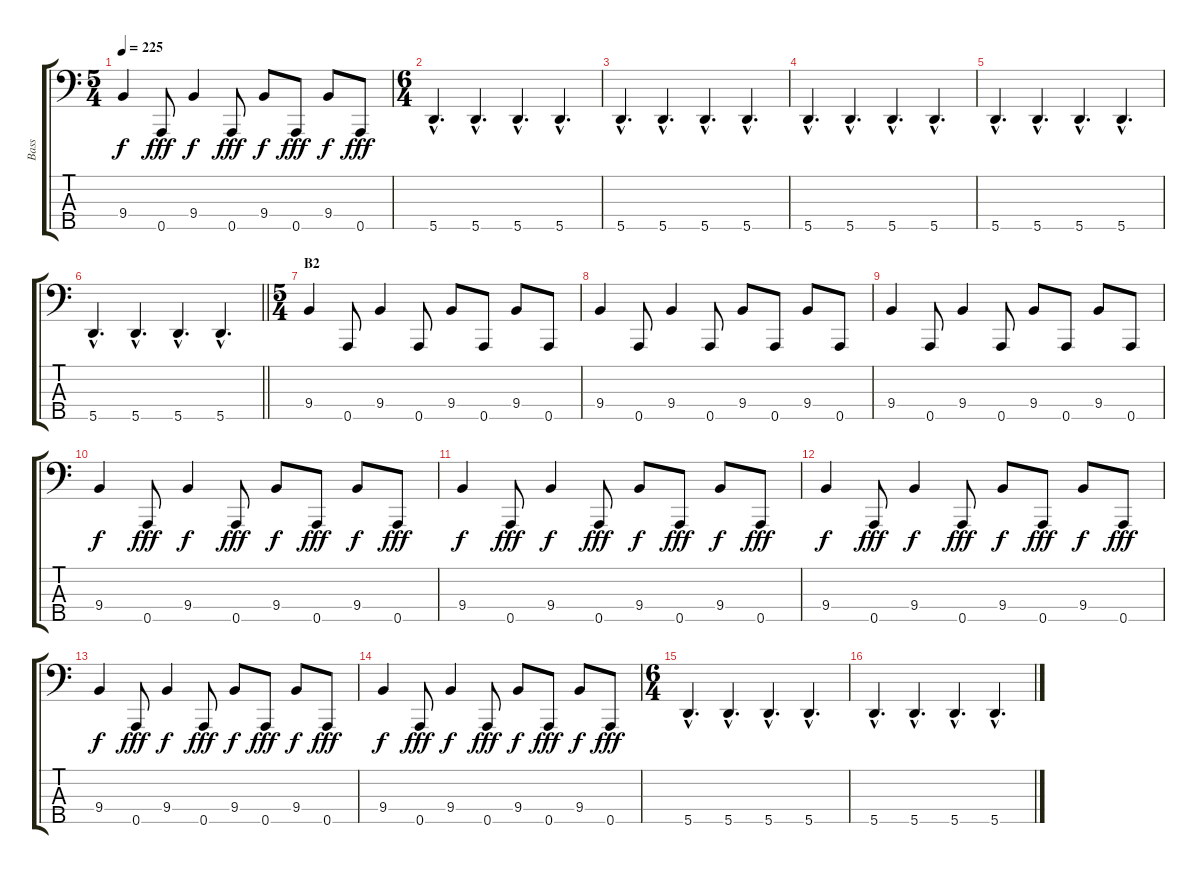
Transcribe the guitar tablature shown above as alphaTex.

\track ("Bass" "Bass") {instrument slapbass2}
\staff {score tabs}
\tuning (F2 C2 G1 D1 A0) {hide}
\ts (5 4)
\tempo 225
\clef f4
\ks c
9.4.4{dy f} 0.5.8{dy fff} 9.4.4{dy f} 0.5.8{dy fff} 9.4.8{dy f} 0.5.8{dy fff} 9.4.8{dy f} 0.5.8{dy fff} |
\ts (6 4)
5.5{hac}.4{d} 5.5{hac}.4{d} 5.5{hac}.4{d} 5.5{hac}.4{d} |
5.5{hac}.4{d} 5.5{hac}.4{d} 5.5{hac}.4{d} 5.5{hac}.4{d} |
5.5{hac}.4{d} 5.5{hac}.4{d} 5.5{hac}.4{d} 5.5{hac}.4{d} |
5.5{hac}.4{d} 5.5{hac}.4{d} 5.5{hac}.4{d} 5.5{hac}.4{d} |
\barLineRight lightlight
5.5{hac}.4{d} 5.5{hac}.4{d} 5.5{hac}.4{d} 5.5{hac}.4{d} |
\ts (5 4)
\section ("" "B2")
9.4.4 0.5.8 9.4.4 0.5.8 9.4.8 0.5.8 9.4.8 0.5.8 |
9.4.4 0.5.8 9.4.4 0.5.8 9.4.8 0.5.8 9.4.8 0.5.8 |
9.4.4 0.5.8 9.4.4 0.5.8 9.4.8 0.5.8 9.4.8 0.5.8 |
9.4.4{dy f} 0.5.8{dy fff} 9.4.4{dy f} 0.5.8{dy fff} 9.4.8{dy f} 0.5.8{dy fff} 9.4.8{dy f} 0.5.8{dy fff} |
9.4.4{dy f} 0.5.8{dy fff} 9.4.4{dy f} 0.5.8{dy fff} 9.4.8{dy f} 0.5.8{dy fff} 9.4.8{dy f} 0.5.8{dy fff} |
9.4.4{dy f} 0.5.8{dy fff} 9.4.4{dy f} 0.5.8{dy fff} 9.4.8{dy f} 0.5.8{dy fff} 9.4.8{dy f} 0.5.8{dy fff} |
9.4.4{dy f} 0.5.8{dy fff} 9.4.4{dy f} 0.5.8{dy fff} 9.4.8{dy f} 0.5.8{dy fff} 9.4.8{dy f} 0.5.8{dy fff} |
9.4.4{dy f} 0.5.8{dy fff} 9.4.4{dy f} 0.5.8{dy fff} 9.4.8{dy f} 0.5.8{dy fff} 9.4.8{dy f} 0.5.8{dy fff} |
\ts (6 4)
5.5{hac}.4{d} 5.5{hac}.4{d} 5.5{hac}.4{d} 5.5{hac}.4{d} |
5.5{hac}.4{d} 5.5{hac}.4{d} 5.5{hac}.4{d} 5.5{hac}.4{d}
